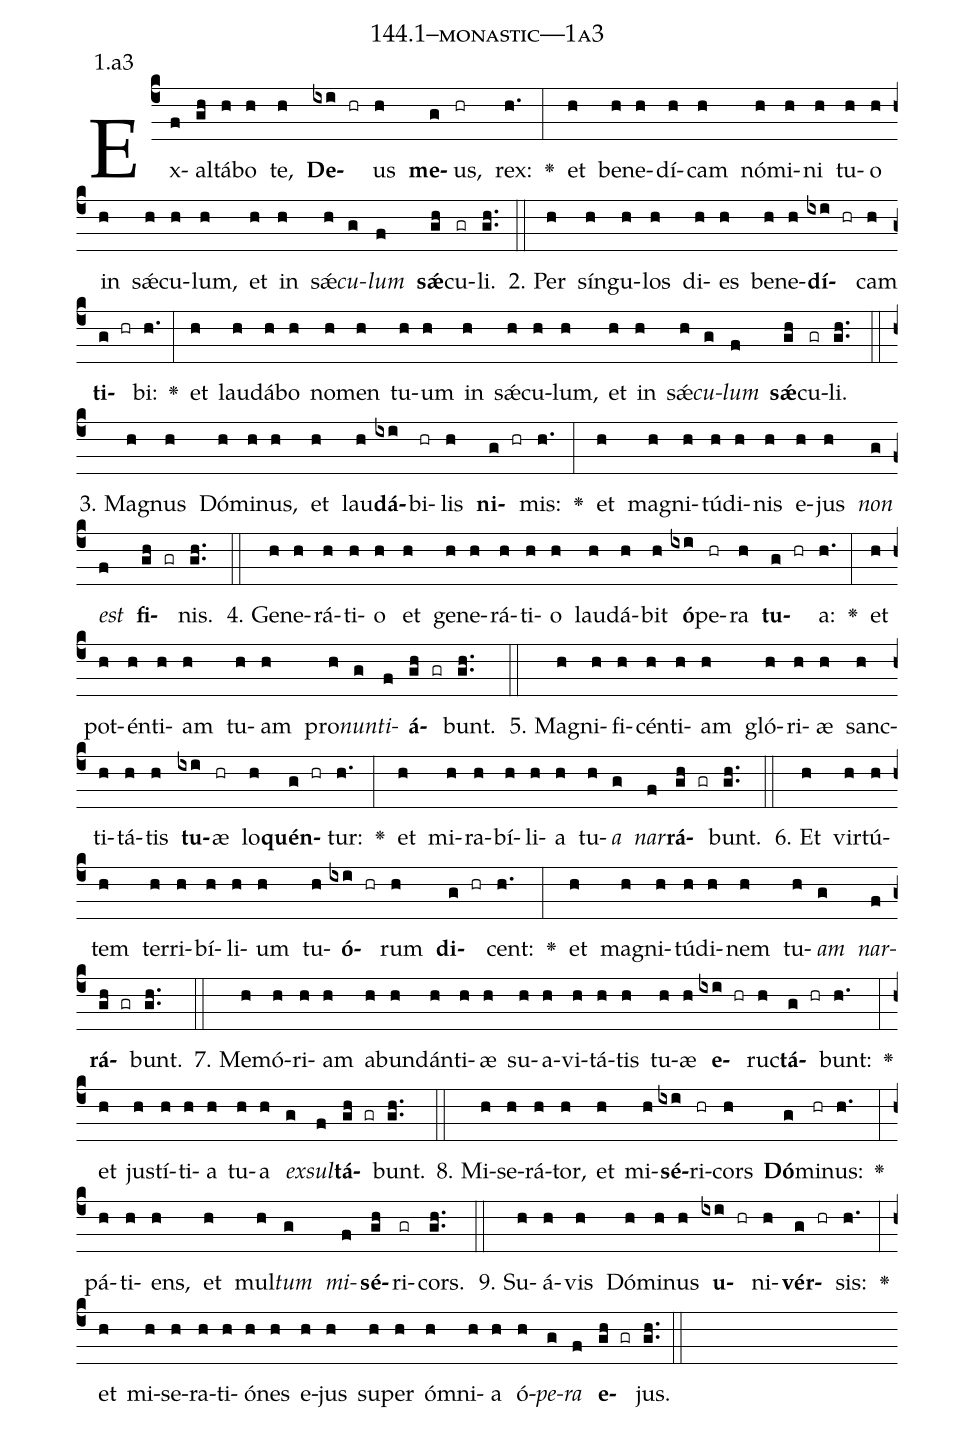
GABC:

name: 144.1--monastic---1a3;
annotation: 1.a3;
%%
(c4)Ex(f)al(gh)tá(h)bo(h) te,(h) <b>De</b>(ixi hr)us(h) <b>me</b>(g)us,(hr) rex:(h.) <v>\greheightstar</v>(:) et(h) be(h)ne(h)dí(h)cam(h) nó(h)mi(h)ni(h) tu(h)o(h) in(h) sǽ(h)cu(h)lum,(h) et(h) in(h) sǽ(h)<i>cu</i>(g)<i>lum</i>(f) <b>sǽ</b>(gh)cu(gr)li.(gh..) (::)
2. Per(h) sín(h)gu(h)los(h) di(h)es(h) be(h)ne(h)<b>dí</b>(ixi hr)cam(h) <b>ti</b>(g hr)bi:(h.) <v>\greheightstar</v>(:) et(h) lau(h)dá(h)bo(h) no(h)men(h) tu(h)um(h) in(h) sǽ(h)cu(h)lum,(h) et(h) in(h) sǽ(h)<i>cu</i>(g)<i>lum</i>(f) <b>sǽ</b>(gh)cu(gr)li.(gh..) (::)
3. Ma(h)gnus(h) Dó(h)mi(h)nus,(h) et(h) lau(h)<b>dá</b>(ixi)bi(hr)lis(h) <b>ni</b>(g hr)mis:(h.) <v>\greheightstar</v>(:) et(h) ma(h)gni(h)tú(h)di(h)nis(h) e(h)jus(h) <i>non</i>(g) <i>est</i>(f) <b>fi</b>(gh gr)nis.(gh..) (::)
4. Ge(h)ne(h)rá(h)ti(h)o(h) et(h) ge(h)ne(h)rá(h)ti(h)o(h) lau(h)dá(h)bit(h) <b>ó</b>(ixi)pe(hr)ra(h) <b>tu</b>(g hr)a:(h.) <v>\greheightstar</v>(:) et(h) pot(h)én(h)ti(h)am(h) tu(h)am(h) pro(h)<i>nun</i>(g)<i>ti</i>(f)<b>á</b>(gh gr)bunt.(gh..) (::)
5. Ma(h)gni(h)fi(h)cén(h)ti(h)am(h) gló(h)ri(h)æ(h) sanc(h)ti(h)tá(h)tis(h) <b>tu</b>(ixi)æ(hr) lo(h)<b>quén</b>(g hr)tur:(h.) <v>\greheightstar</v>(:) et(h) mi(h)ra(h)bí(h)li(h)a(h) tu(h)<i>a</i>(g) <i>nar</i>(f)<b>rá</b>(gh gr)bunt.(gh..) (::)
6. Et(h) vir(h)tú(h)tem(h) ter(h)ri(h)bí(h)li(h)um(h) tu(h)<b>ó</b>(ixi hr)rum(h) <b>di</b>(g hr)cent:(h.) <v>\greheightstar</v>(:) et(h) ma(h)gni(h)tú(h)di(h)nem(h) tu(h)<i>am</i>(g) <i>nar</i>(f)<b>rá</b>(gh gr)bunt.(gh..) (::)
7. Me(h)mó(h)ri(h)am(h) ab(h)un(h)dán(h)ti(h)æ(h) su(h)a(h)vi(h)tá(h)tis(h) tu(h)æ(h) <b>e</b>(ixi hr)ruc(h)<b>tá</b>(g hr)bunt:(h.) <v>\greheightstar</v>(:) et(h) jus(h)tí(h)ti(h)a(h) tu(h)a(h) <i>ex</i>(g)<i>sul</i>(f)<b>tá</b>(gh gr)bunt.(gh..) (::)
8. Mi(h)se(h)rá(h)tor,(h) et(h) mi(h)<b>sé</b>(ixi)ri(hr)cors(h) <b>Dó</b>(g)mi(hr)nus:(h.) <v>\greheightstar</v>(:) pá(h)ti(h)ens,(h) et(h) mul(h)<i>tum</i>(g) <i>mi</i>(f)<b>sé</b>(gh)ri(gr)cors.(gh..) (::)
9. Su(h)á(h)vis(h) Dó(h)mi(h)nus(h) <b>u</b>(ixi hr)ni(h)<b>vér</b>(g hr)sis:(h.) <v>\greheightstar</v>(:) et(h) mi(h)se(h)ra(h)ti(h)ó(h)nes(h) e(h)jus(h) su(h)per(h) óm(h)ni(h)a(h) ó(h)<i>pe</i>(g)<i>ra</i>(f) <b>e</b>(gh gr)jus.(gh..) (::)
